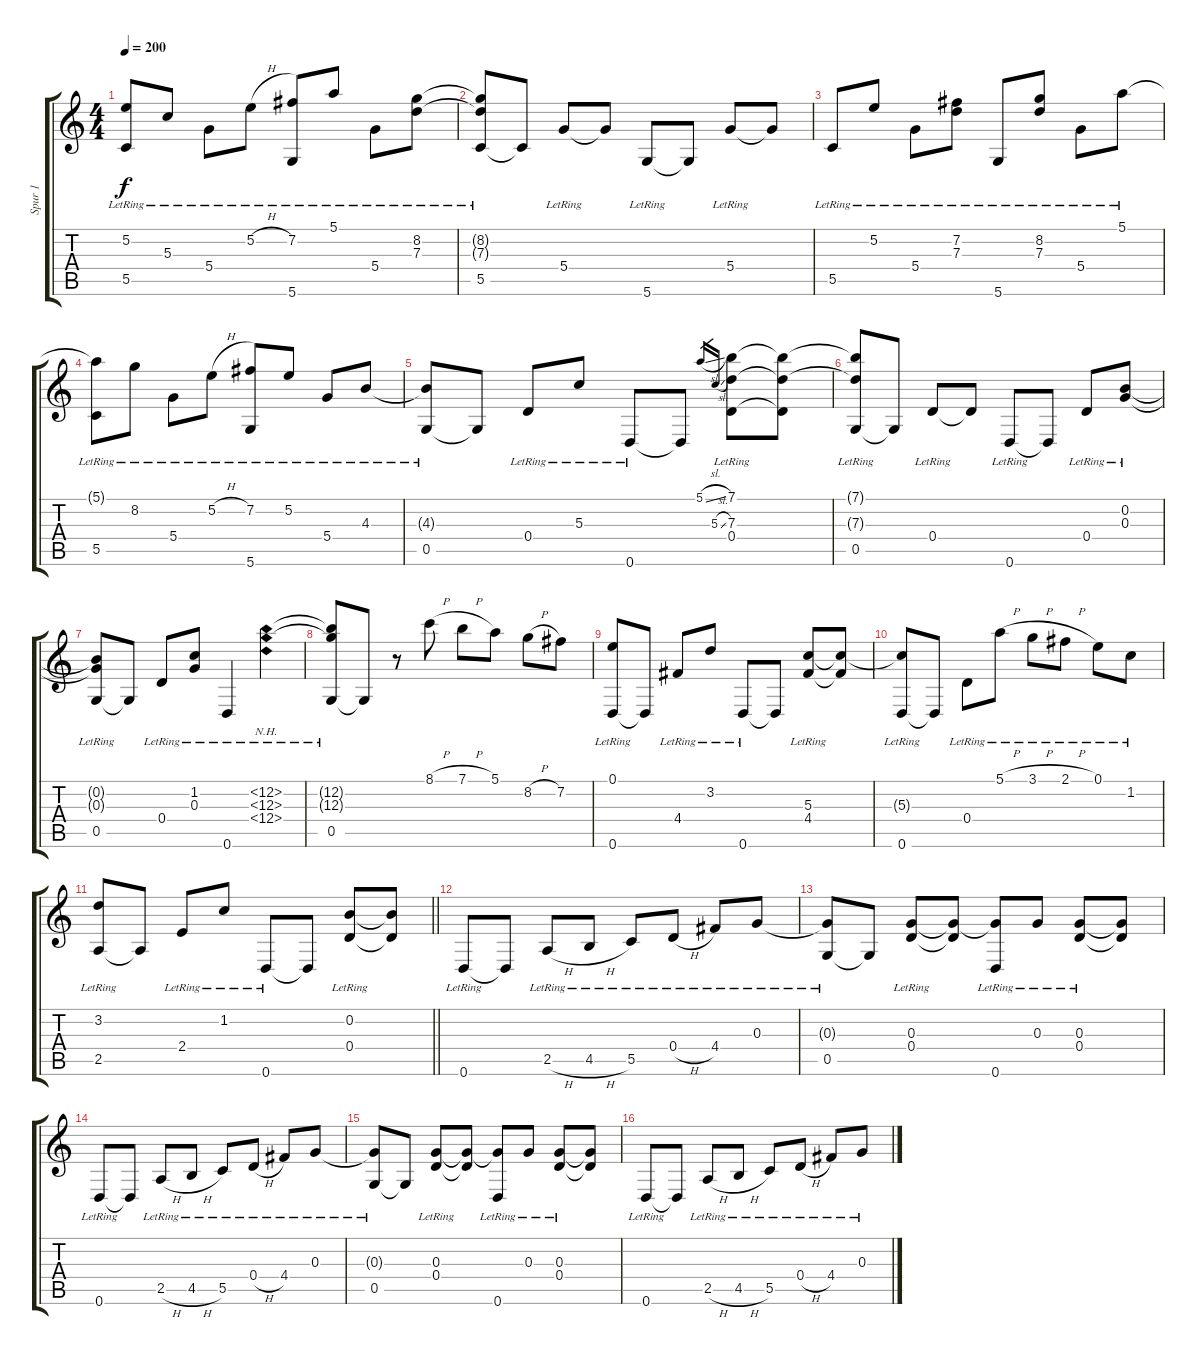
\track ("Spur 1" "Spur 1") {instrument acousticguitarsteel}
\staff {score tabs}
\tuning (E4 B3 G3 D3 G2 D2) {hide}
\ts (4 4)
\tempo 200
\clef g2
\ks c
(5.2{lr} 5.5{lr}).8{dy f} 5.3{lr}.8 5.4{lr}.8 5.2{h lr}.8 (7.2{lr} 5.6{lr}).8 5.1{lr}.8 5.4{lr}.8 (8.2{lr} 7.3{lr}).8 |
(8.2{t} 7.3{t} 5.5{lr}).8 5.5{t}.8 5.4{lr}.8 5.4{t}.8 5.6{lr}.8 5.6{t}.8 5.4{lr}.8 5.4{t}.8 |
5.5{lr}.8 5.2{lr}.8 5.4{lr}.8 (7.2{lr} 7.3{lr}).8 5.6{lr}.8 (8.2{lr} 7.3{lr}).8 5.4{lr}.8 5.1{lr}.8 |
(5.1{t} 5.5{lr}).8 8.2{lr}.8 5.4{lr}.8 5.2{h lr}.8 (7.2{lr} 5.6{lr}).8 5.2{lr}.8 5.4{lr}.8 4.3{lr}.8 |
(4.3{t} 0.5{lr}).8 0.5{t}.8 0.4{lr}.8 5.3{lr}.8 0.6{lr}.8 0.6{t}.8 5.1{sl}.16{gr} 5.3{sl}.16{gr} (7.1{lr} 7.3{lr} 0.4{lr}).8 (7.1{t} 7.3{t} 0.4{t}).8 |
(7.1{t} 7.3{t} 0.5{lr}).8 0.5{t}.8 0.4{lr}.8 0.4{t}.8 0.6{lr}.8 0.6{t}.8 0.4{lr}.8 (0.2{lr} 0.3{lr}).8 |
(0.2{t} 0.3{t} 0.5{lr}).8 0.5{t}.8 0.4{lr}.8 (1.2{lr} 0.3{lr}).8 0.6{lr}.4 (12.2{nh lr} 12.3{nh lr} 12.4{nh lr}).4 |
(12.2{t} 12.3{t} 0.5{lr}).8 0.5{t}.8 r.8 8.1{h}.8 7.1{h}.8 5.1.8 8.2{h}.8 7.2.8 |
(0.1{lr} 0.6{lr}).8 0.6{t}.8 4.4{lr}.8 3.2{lr}.8 0.6{lr}.8 0.6{t}.8 (5.3{lr} 4.4{lr}).8 (5.3{t} 4.4{t}).8 |
(5.3{t} 0.6{lr}).8 0.6{t}.8 0.4{lr}.8 5.1{h lr}.8 3.1{h lr}.8 2.1{h lr}.8 0.1{lr}.8 1.2{lr}.8 |
\barLineRight lightlight
(3.2{lr} 2.5{lr}).8 2.5{t}.8 2.4{lr}.8 1.2{lr}.8 0.6{lr}.8 0.6{t}.8 (0.2{lr} 0.4{lr}).8 (0.2{t} 0.4{t}).8 |
0.6{lr}.8 0.6{t}.8 2.5{h lr}.8 4.5{h lr}.8 5.5{lr}.8 0.4{h lr}.8 4.4{lr}.8 0.3{lr}.8 |
(0.3{t} 0.5{lr}).8 0.5{t}.8 (0.3{lr} 0.4{lr}).8 (0.3{t} 0.4{t}).8 (0.3{t} 0.6{lr}).8 0.3{lr}.8 (0.3{lr} 0.4{lr}).8 (0.3{t} 0.4{t}).8 |
0.6{lr}.8 0.6{t}.8 2.5{h lr}.8 4.5{h lr}.8 5.5{lr}.8 0.4{h lr}.8 4.4{lr}.8 0.3{lr}.8 |
(0.3{t} 0.5{lr}).8 0.5{t}.8 (0.3{lr} 0.4{lr}).8 (0.3{t} 0.4{t}).8 (0.3{t} 0.6{lr}).8 0.3{lr}.8 (0.3{lr} 0.4{lr}).8 (0.3{t} 0.4{t}).8 |
0.6{lr}.8 0.6{t}.8 2.5{h lr}.8 4.5{h lr}.8 5.5{lr}.8 0.4{h lr}.8 4.4{lr}.8 0.3{lr}.8
